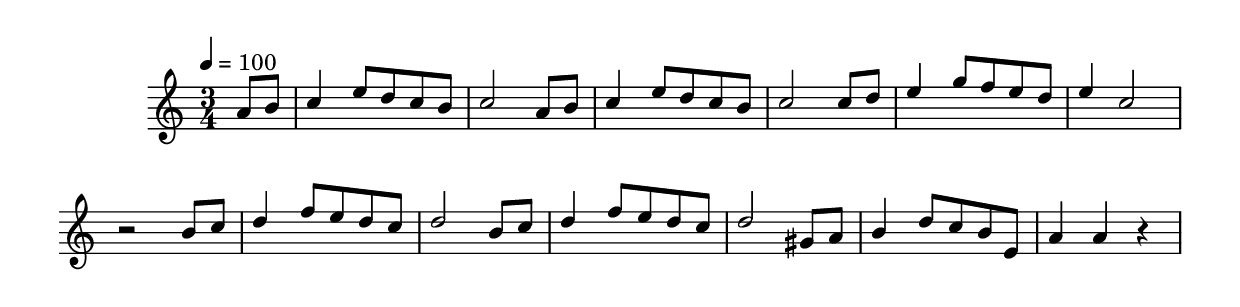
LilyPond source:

\version "2.12.1"

% European system (A B H C D E F G)
\include "deutsch.ly"

global = {
  \key a \minor
  \time 3/4
  \tempo 4 = 100
}

melody = \relative c'' {
  \voiceOne
  % Normal position of pauses
  \override Rest #'staff-position = #0
  \partial 8*2 a8 h
  c4 e8 d c h
  c2 a8 h
  c4 e8 d c h
  c2 c8 d
  e4 g8 f e d
  e4 c2
  r2 h8 c
  d4 f8 e d c
  d2 h8 c
  d4 f8 e d c
  d2 gis,8 a
  h4 d8 c h e,
  a4 a r
}


harmonies = {
  \chordmode {
    r4 h1.:m h:m d r2.
    e1.:m e:m fis2.:7 h:m
  }
}

\score{
  \new StaffGroup
  <<
    \new Staff
    <<
      \global
      \new Voice = "Main" \melody
    >>
  >>
  \layout{
    \context {
      \Score
      \remove "Bar_number_engraver"
    }
  }
  \midi{}
}
